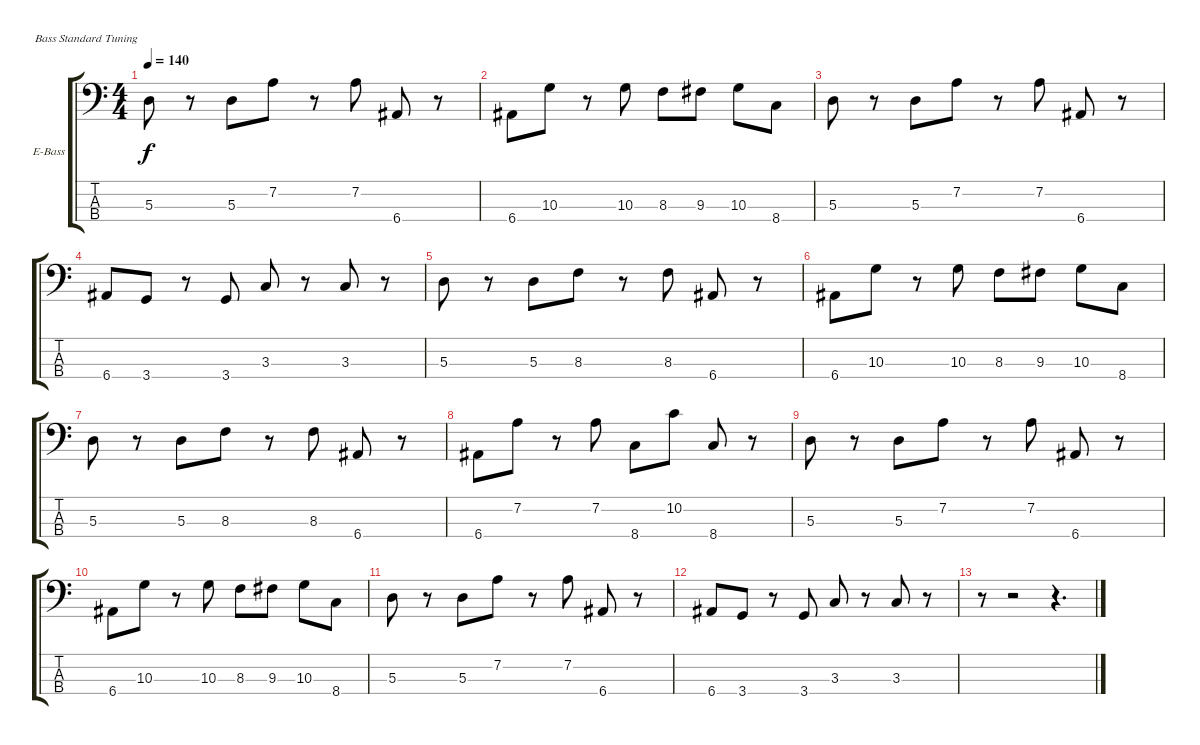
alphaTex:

\bracketExtendMode groupsimilarinstruments
\firstSystemTrackNameOrientation horizontal
\otherSystemsTrackNameOrientation horizontal
\track ("Flea" "E-Bass") {solo instrument electricbassfinger}
\staff {score tabs}
\tuning (G2 D2 A1 E1)
\ts (4 4)
\tempo 140
\clef f4
\ks c
5.3.8{dy f} r.8 5.3.8 7.2.8 r.8 7.2.8 6.4.8 r.8 |
6.4.8 10.3.8 r.8 10.3.8 8.3.8 9.3.8 10.3.8 8.4.8 |
5.3.8 r.8 5.3.8 7.2.8 r.8 7.2.8 6.4.8 r.8 |
6.4.8 3.4.8 r.8 3.4.8 3.3.8 r.8 3.3.8 r.8 |
5.3.8 r.8 5.3.8 8.3.8 r.8 8.3.8 6.4.8 r.8 |
6.4.8 10.3.8 r.8 10.3.8 8.3.8 9.3.8 10.3.8 8.4.8 |
5.3.8 r.8 5.3.8 8.3.8 r.8 8.3.8 6.4.8 r.8 |
6.4.8 7.2.8 r.8 7.2.8 8.4.8 10.2.8 8.4.8 r.8 |
5.3.8 r.8 5.3.8 7.2.8 r.8 7.2.8 6.4.8 r.8 |
6.4.8 10.3.8 r.8 10.3.8 8.3.8 9.3.8 10.3.8 8.4.8 |
5.3.8 r.8 5.3.8 7.2.8 r.8 7.2.8 6.4.8 r.8 |
6.4.8 3.4.8 r.8 3.4.8 3.3.8 r.8 3.3.8 r.8 |
r.8 r.2 r.4{d}
